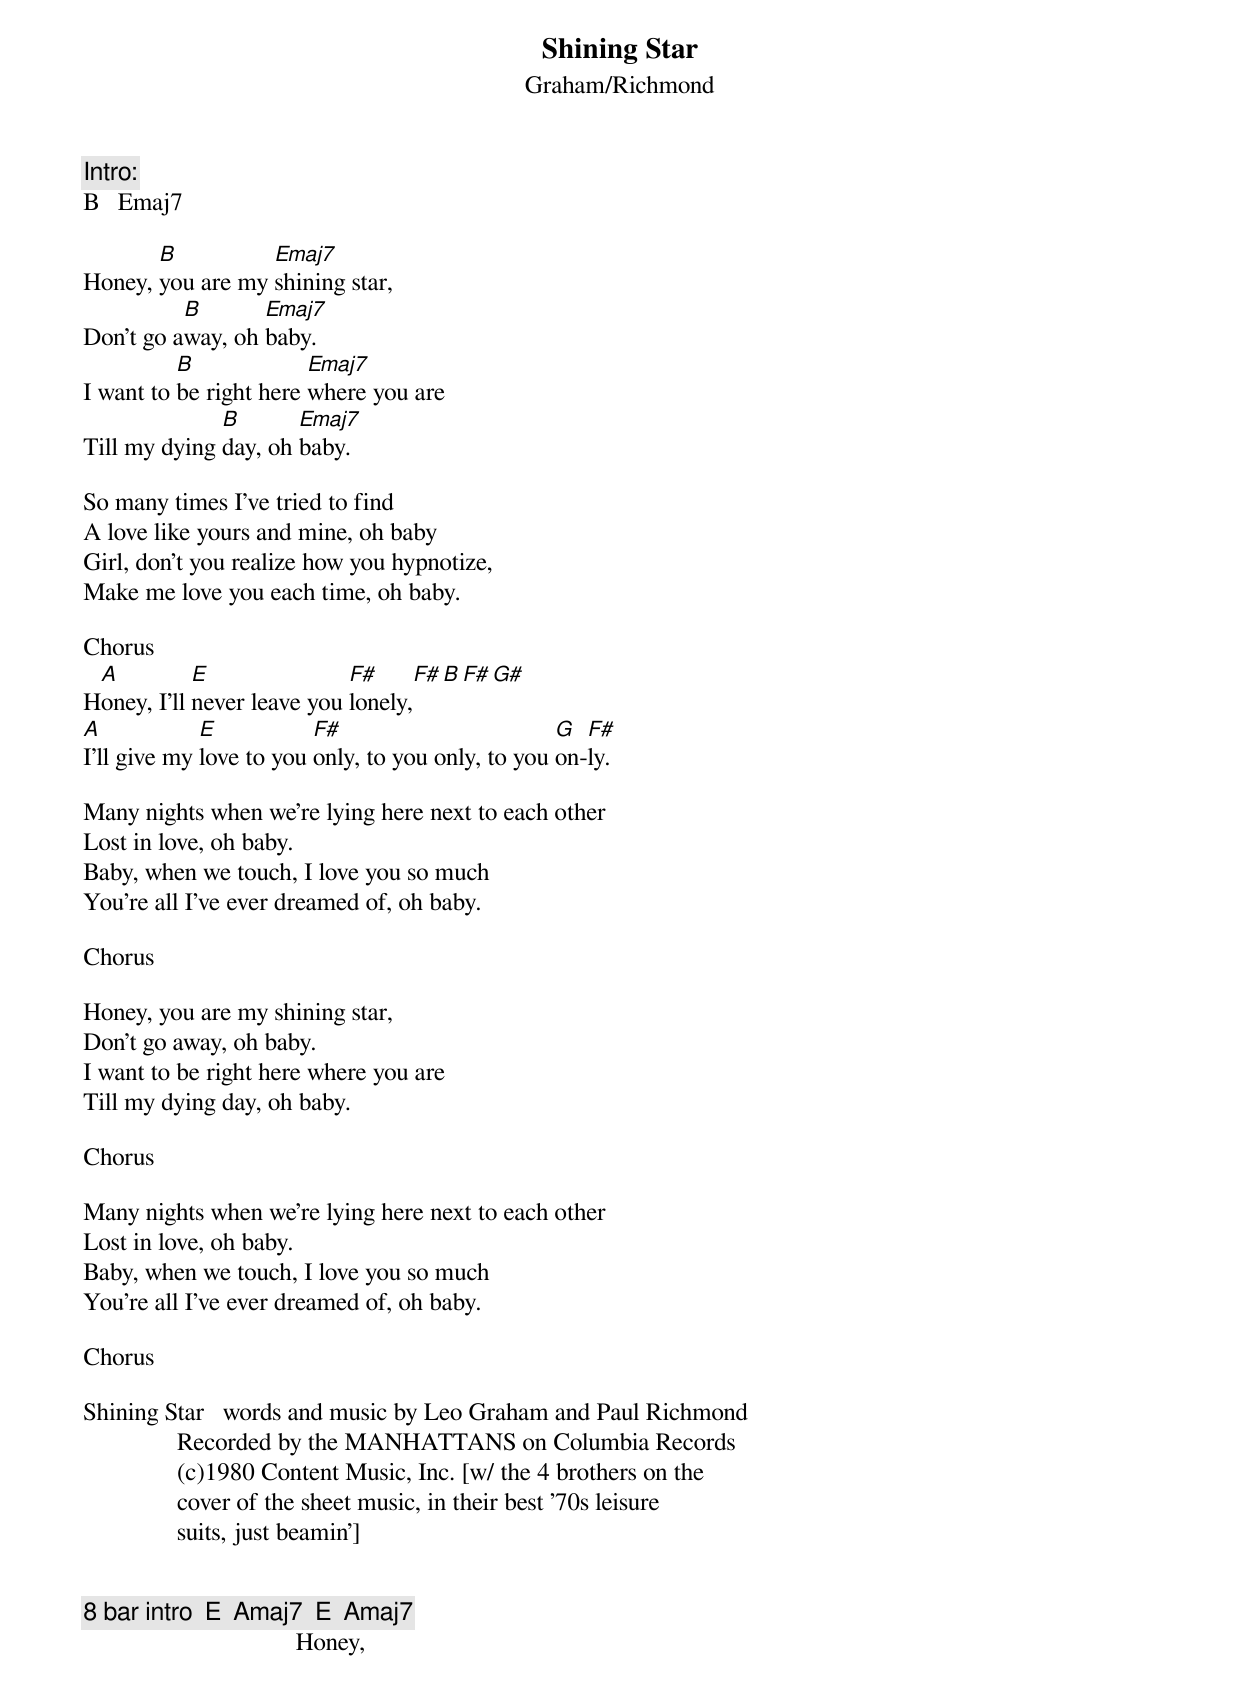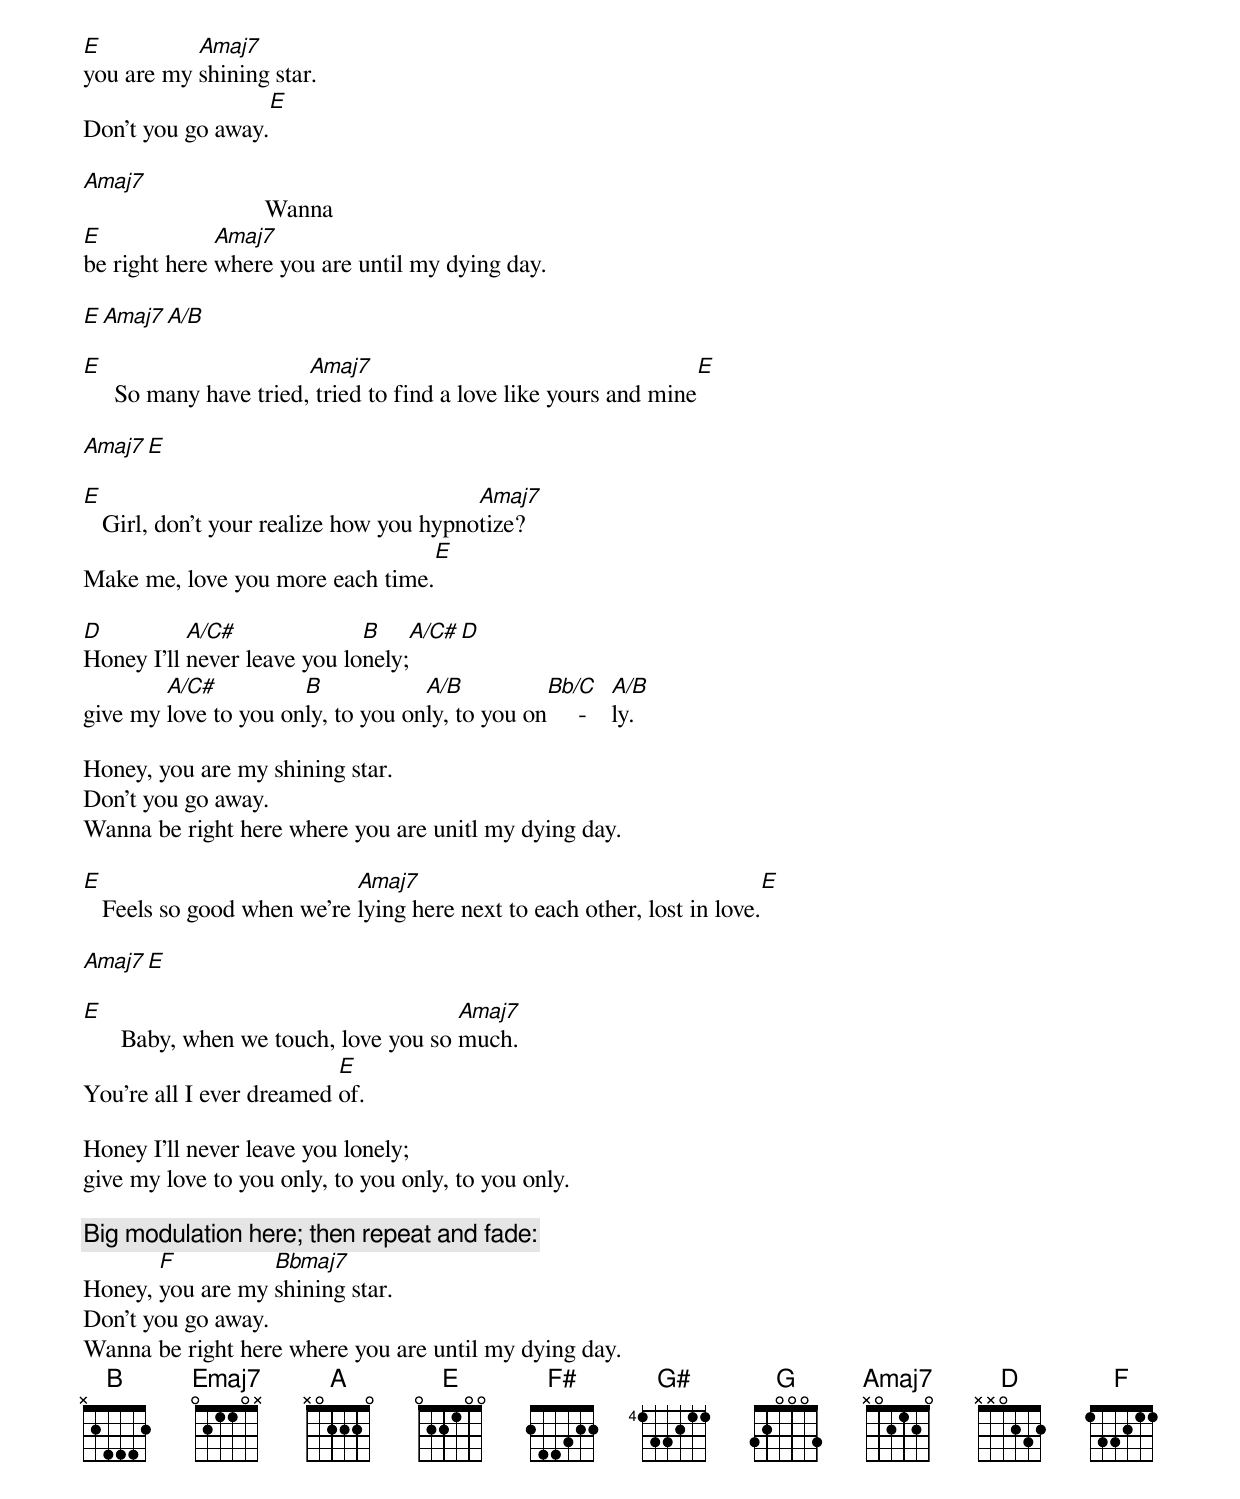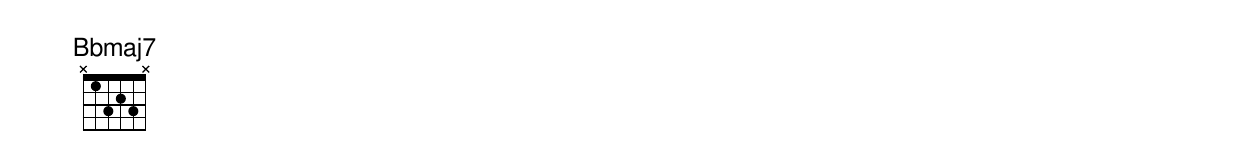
Shining Star
Graham/Richmond

Intro:
B   Emaj7

       B          Emaj7
Honey, you are my shining star,
          B       Emaj7
Don't go away, oh baby.
          B             Emaj7
I want to be right here where you are
              B       Emaj7
Till my dying day, oh baby.

So many times I've tried to find
A love like yours and mine, oh baby
Girl, don't you realize how you hypnotize,
Make me love you each time, oh baby.

Chorus
 A          E               F#         F# B F#       G#
Honey, I'll never leave you lonely,
A            E           F#                        G  F#
I'll give my love to you only, to you only, to you on-ly.

Many nights when we're lying here next to each other
Lost in love, oh baby.
Baby, when we touch, I love you so much
You're all I've ever dreamed of, oh baby.

Chorus

Honey, you are my shining star,
Don't go away, oh baby.
I want to be right here where you are
Till my dying day, oh baby.

Chorus

Many nights when we're lying here next to each other
Lost in love, oh baby.
Baby, when we touch, I love you so much
You're all I've ever dreamed of, oh baby.

Chorus

Shining Star   words and music by Leo Graham and Paul Richmond
               Recorded by the MANHATTANS on Columbia Records
               (c)1980 Content Music, Inc. [w/ the 4 brothers on the
               cover of the sheet music, in their best '70s leisure
               suits, just beamin']


[8 bar intro]  E  Amaj7  E  Amaj7
                                  Honey,
E          Amaj7
you are my shining star.
                   E
Don't you go away.

Amaj7
                             Wanna
E             Amaj7
be right here where you are until my dying day.

E             Amaj7          A/B

E                       Amaj7                                     E
     So many have tried, tried to find a love like yours and mine

Amaj7         E

E                                        Amaj7
   Girl, don't your realize how you hypnotize?
                                  E
Make me, love you more each time.

D          A/C#              B      A/C#    D
Honey I'll never leave you lonely;
        A/C#          B            A/B          Bb/C      A/B
give my love to you only, to you only, to you on     -    ly.

Honey, you are my shining star.
Don't you go away.
Wanna be right here where you are unitl my dying day.

E                           Amaj7                                       E
   Feels so good when we're lying here next to each other, lost in love.

Amaj7        E

E                                      Amaj7
      Baby, when we touch, love you so much.
                          E
You're all I ever dreamed of.

Honey I'll never leave you lonely;
give my love to you only, to you only, to you only.

[Big modulation here; then repeat and fade:]
       F          Bbmaj7
Honey, you are my shining star.
Don't you go away.
Wanna be right here where you are until my dying day.
